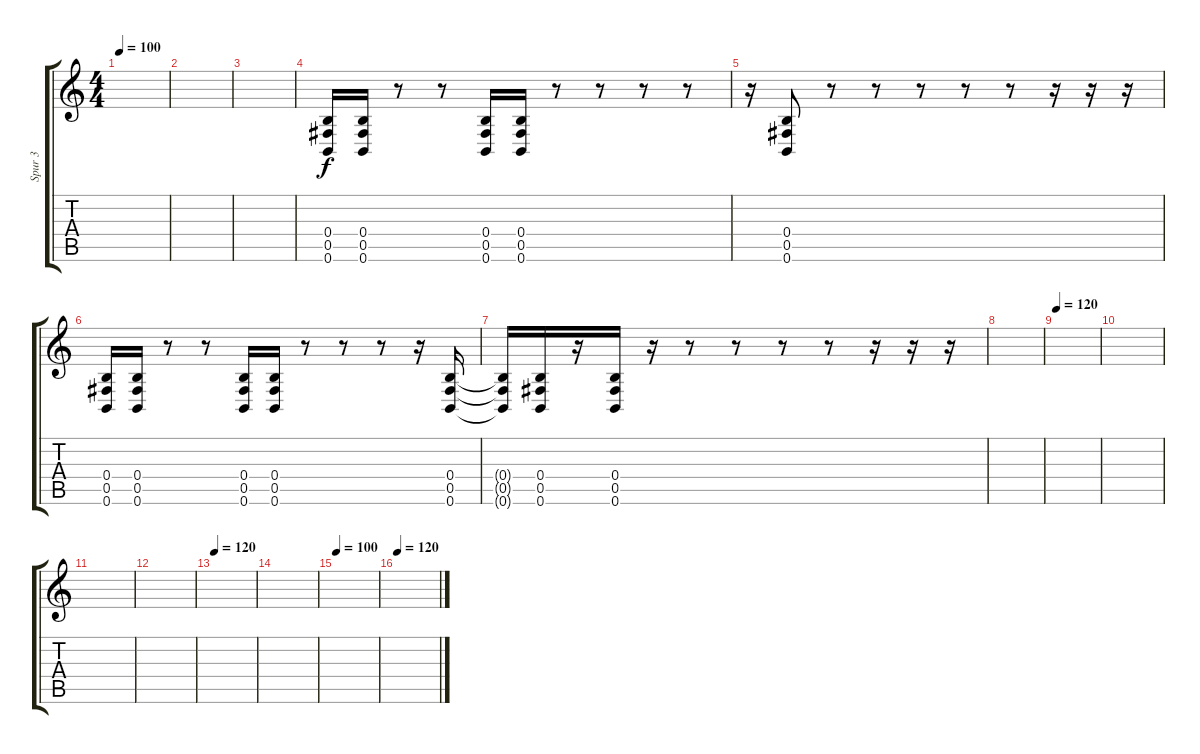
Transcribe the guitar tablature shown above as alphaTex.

\track ("Spur 3" "Spur 3") {instrument overdrivenguitar}
\staff {score tabs}
\tuning (C4 G3 E3 B2 Gb2 B1) {hide}
\ts (4 4)
\tempo 100
\clef g2
\ks c
|
|
|
(0.4 0.5 0.6).16 (0.4 0.5 0.6).16 r.8 r.8 (0.4 0.5 0.6).16 (0.4 0.5 0.6).16 r.8 r.8 r.8 r.8 |
r.16 (0.4 0.5 0.6).8 r.8 r.8 r.8 r.8 r.8 r.16 r.16 r.16 |
(0.4 0.5 0.6).16 (0.4 0.5 0.6).16 r.8 r.8 (0.4 0.5 0.6).16 (0.4 0.5 0.6).16 r.8 r.8 r.8 r.16 (0.4 0.5 0.6).16 |
(0.4{t} 0.5{t} 0.6{t}).16 (0.4 0.5 0.6).16 r.16 (0.4 0.5 0.6).16 r.16 r.8 r.8 r.8 r.8 r.16 r.16 r.16 |
|
\tempo 120
|
|
|
|
\tempo 120
|
|
\tempo 100
|
\tempo 120
